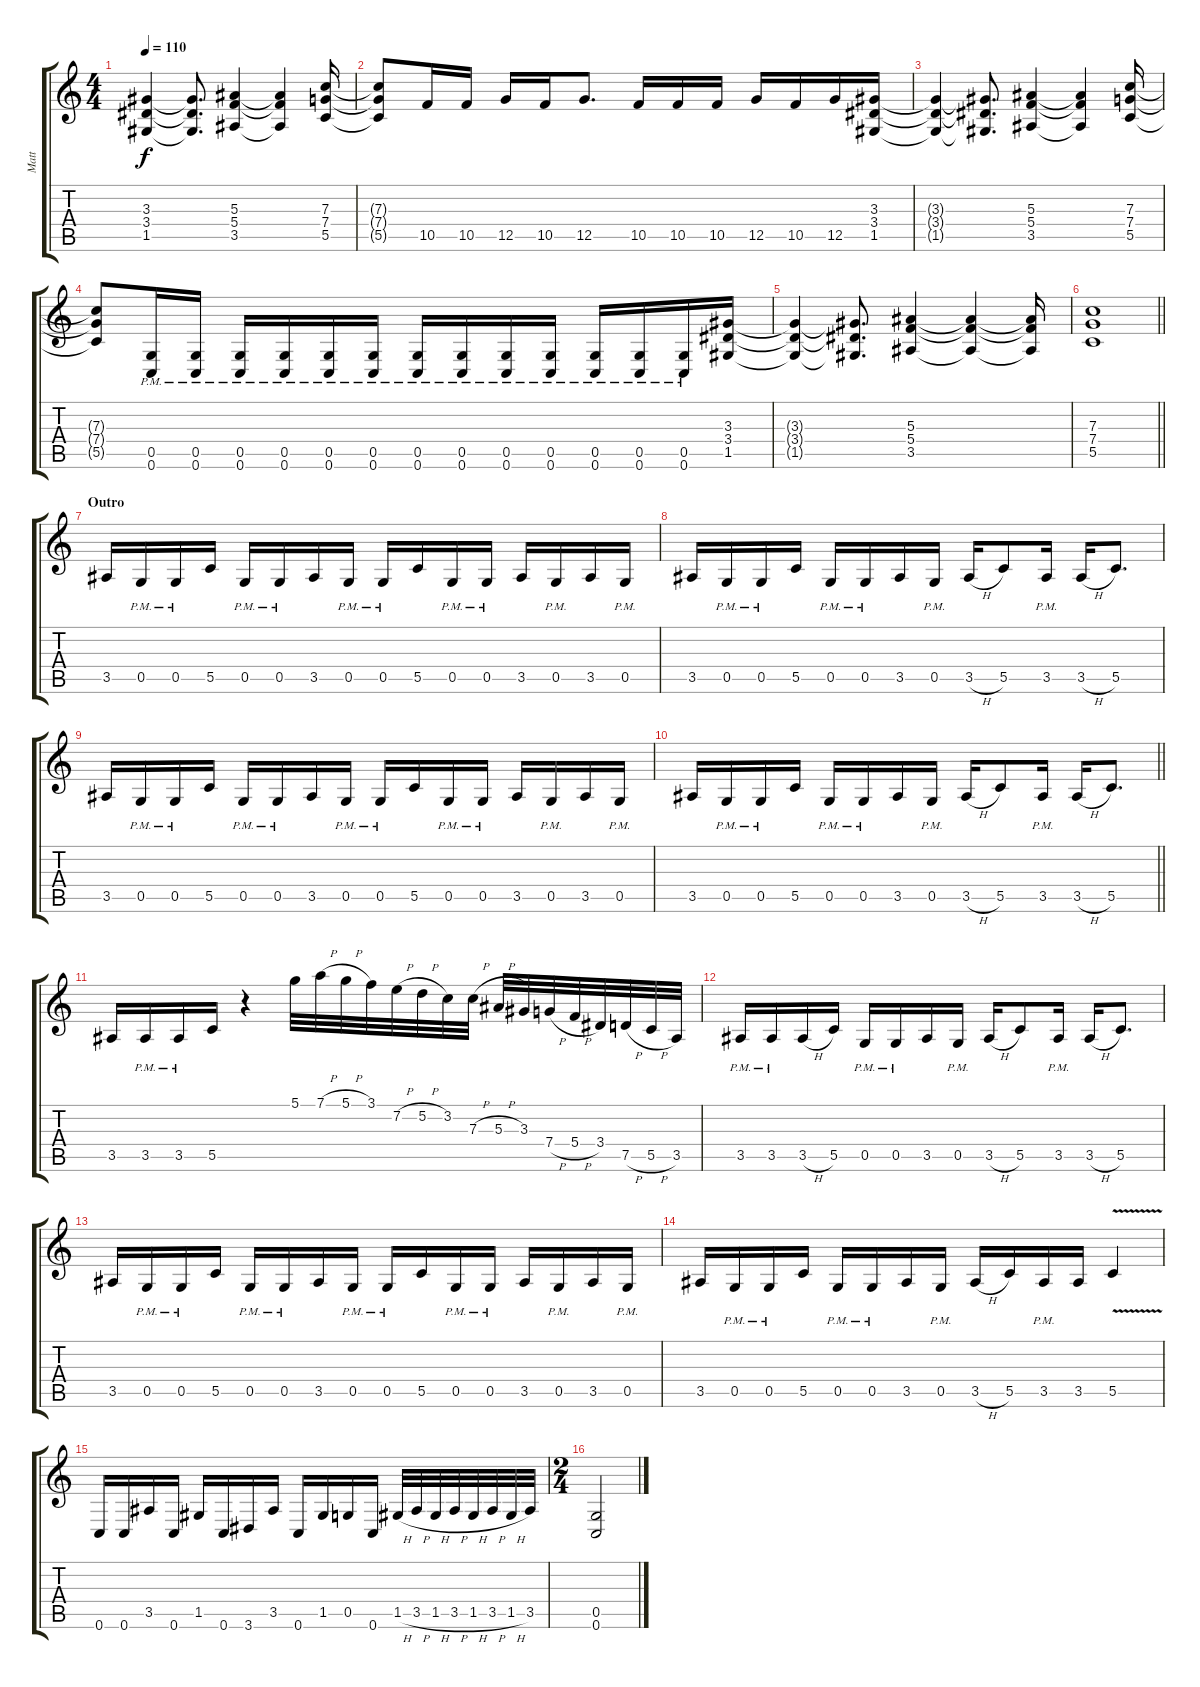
\track ("Matt" "Matt") {instrument distortionguitar}
\staff {score tabs}
\tuning (D4 A3 F3 C3 G2 C2) {hide}
\ts (4 4)
\tempo 110
\clef g2
\ks c
(3.3{t} 3.4{t} 1.5{t}).4{dy f} (3.3{t} 3.4{t} 1.5{t}).8{d} (5.3 5.4 3.5).4 (5.3{t} 5.4{t} 3.5{t}).4 (7.3 7.4 5.5).16 |
(7.3{t} 7.4{t} 5.5{t}).8 10.5.16 10.5.16 12.5.16 10.5.16 12.5.8{d} 10.5.16 10.5.16 10.5.16 12.5.16 10.5.16 12.5.16 (3.3 3.4 1.5).16 |
(3.3{t} 3.4{t} 1.5{t}).4 (3.3{t} 3.4{t} 1.5{t}).8{d} (5.3 5.4 3.5).4 (5.3{t} 5.4{t} 3.5{t}).4 (7.3 7.4 5.5).16 |
(7.3{t} 7.4{t} 5.5{t}).8 (0.5{pm} 0.6{pm}).16 (0.5{pm} 0.6{pm}).16 (0.5{pm} 0.6{pm}).16 (0.5{pm} 0.6{pm}).16 (0.5{pm} 0.6{pm}).16 (0.5{pm} 0.6{pm}).16 (0.5{pm} 0.6{pm}).16 (0.5{pm} 0.6{pm}).16 (0.5{pm} 0.6{pm}).16 (0.5{pm} 0.6{pm}).16 (0.5{pm} 0.6{pm}).16 (0.5{pm} 0.6{pm}).16 (0.5{pm} 0.6{pm}).16 (3.3 3.4 1.5).16 |
(3.3{t} 3.4{t} 1.5{t}).4 (3.3{t} 3.4{t} 1.5{t}).8{d} (5.3 5.4 3.5).4 (5.3{t} 5.4{t} 3.5{t}).4 (5.3{t} 5.4{t} 3.5{t}).16 |
\barLineRight lightlight
(7.3 7.4 5.5).1 |
\section ("" "Outro")
3.5.16 0.5{pm}.16 0.5{pm}.16 5.5.16 0.5{pm}.16 0.5{pm}.16 3.5.16 0.5{pm}.16 0.5{pm}.16 5.5.16 0.5{pm}.16 0.5{pm}.16 3.5.16 0.5{pm}.16 3.5.16 0.5{pm}.16 |
3.5.16 0.5{pm}.16 0.5{pm}.16 5.5.16 0.5{pm}.16 0.5{pm}.16 3.5.16 0.5{pm}.16 3.5{h}.16 5.5.8 3.5{pm}.16 3.5{h}.16 5.5.8{d} |
3.5.16 0.5{pm}.16 0.5{pm}.16 5.5.16 0.5{pm}.16 0.5{pm}.16 3.5.16 0.5{pm}.16 0.5{pm}.16 5.5.16 0.5{pm}.16 0.5{pm}.16 3.5.16 0.5{pm}.16 3.5.16 0.5{pm}.16 |
\barLineRight lightlight
3.5.16 0.5{pm}.16 0.5{pm}.16 5.5.16 0.5{pm}.16 0.5{pm}.16 3.5.16 0.5{pm}.16 3.5{h}.16 5.5.8 3.5{pm}.16 3.5{h}.16 5.5.8{d} |
3.5.16 3.5{pm}.16 3.5{pm}.16 5.5.16 r.4 5.1.32 7.1{h}.32 5.1{h}.32 3.1.32 7.2{h}.32 5.2{h}.32 3.2.32 7.3{h}.32 5.3{h}.32 3.3.32 7.4{h}.32 5.4{h}.32 3.4.32 7.5{h}.32 5.5{h}.32 3.5.32 |
3.5{pm}.16 3.5{pm}.16 3.5{h}.16 5.5.16 0.5{pm}.16 0.5{pm}.16 3.5.16 0.5{pm}.16 3.5{h}.16 5.5.8 3.5{pm}.16 3.5{h}.16 5.5.8{d} |
3.5.16 0.5{pm}.16 0.5{pm}.16 5.5.16 0.5{pm}.16 0.5{pm}.16 3.5.16 0.5{pm}.16 0.5{pm}.16 5.5.16 0.5{pm}.16 0.5{pm}.16 3.5.16 0.5{pm}.16 3.5.16 0.5{pm}.16 |
3.5.16 0.5{pm}.16 0.5{pm}.16 5.5.16 0.5{pm}.16 0.5{pm}.16 3.5.16 0.5{pm}.16 3.5{h}.16 5.5.16 3.5{pm}.16 3.5.16 5.5{v}.4{instrument guitarharmonics} |
0.6.16{instrument distortionguitar} 0.6.16 3.5.16 0.6.16 1.5.16 0.6.16 3.6.16 3.5.16 0.6.16 1.5.16 0.5.16 0.6.16 1.5{h}.32 3.5{h}.32 1.5{h}.32 3.5{h}.32 1.5{h}.32 3.5{h}.32 1.5{h}.32 3.5.32 |
\ts (2 4)
(0.5 0.6).2
